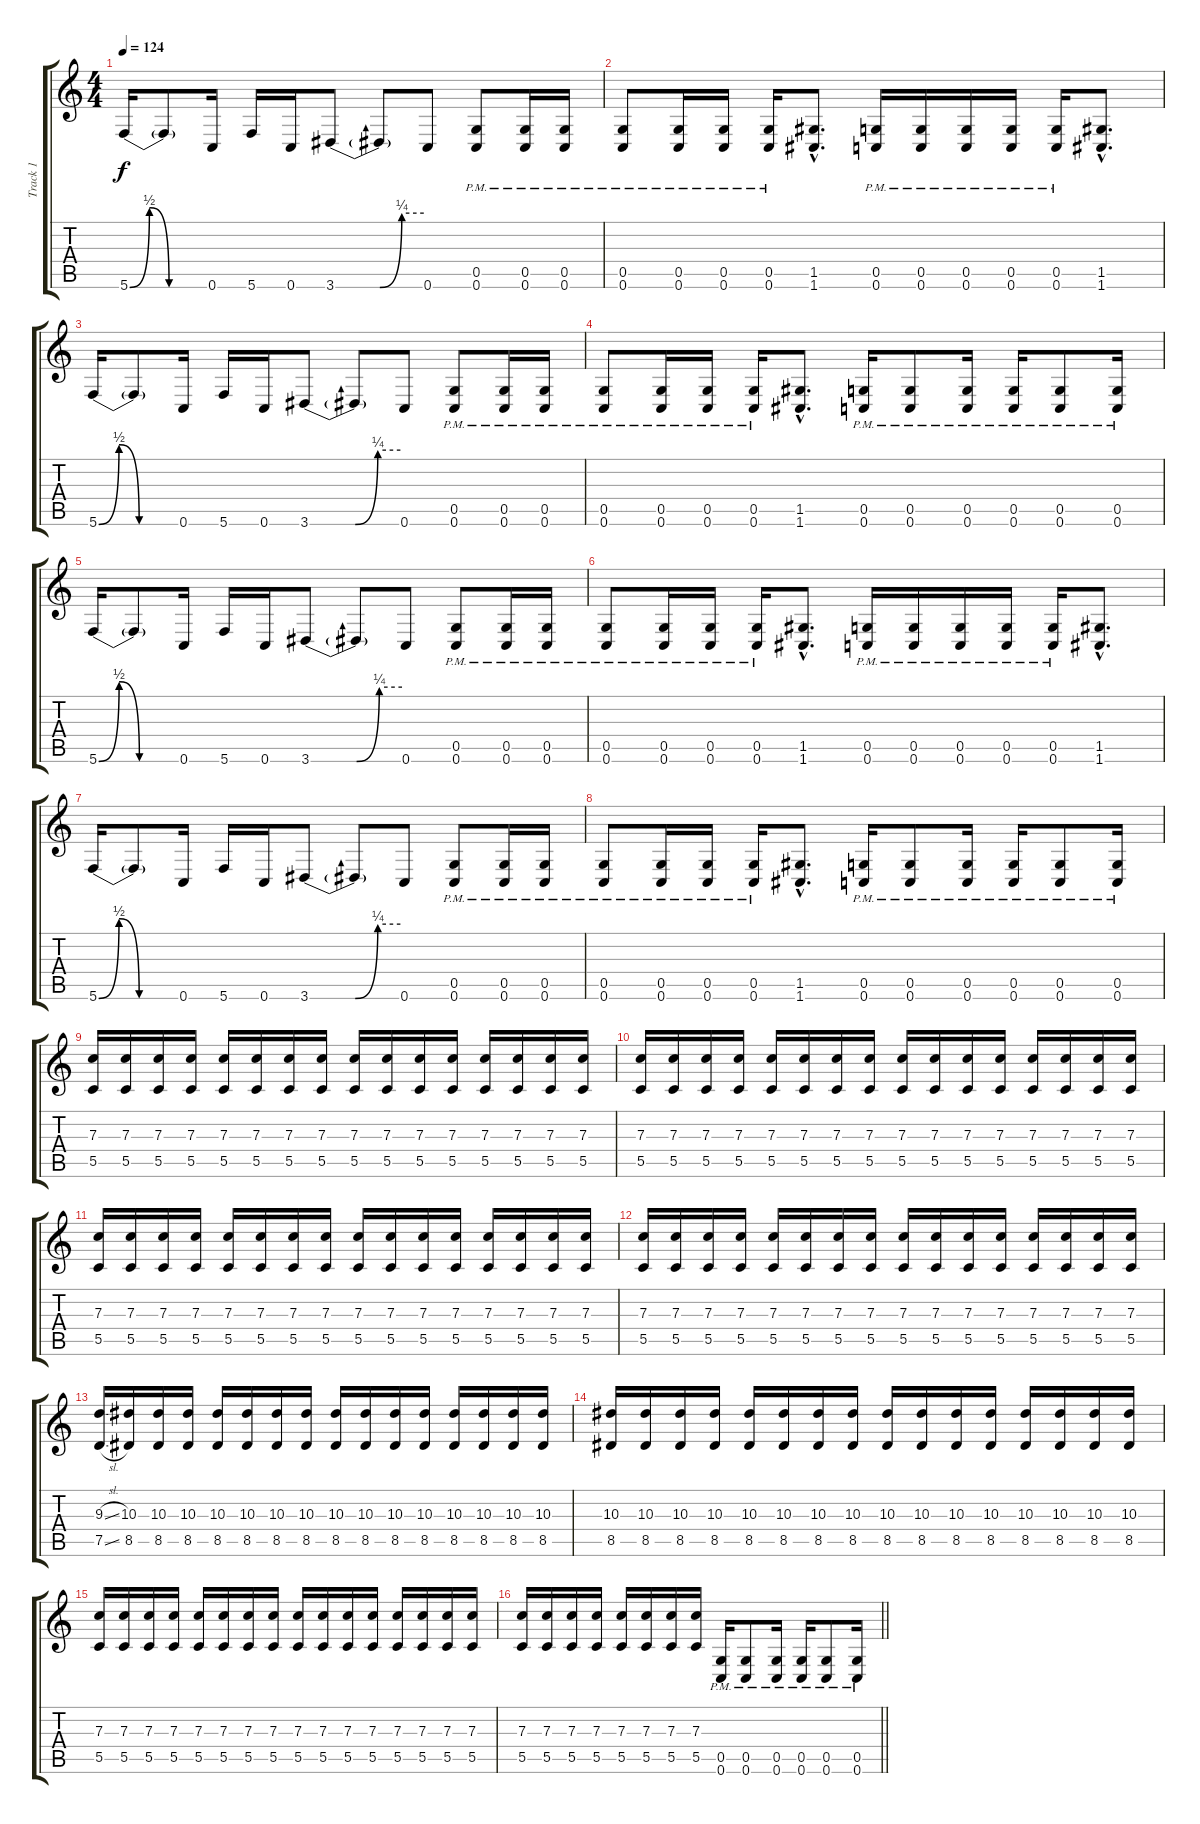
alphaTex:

\track ("Track 1" "Track 1") {instrument distortionguitar}
\staff {score tabs}
\tuning (D4 A3 F3 C3 G2 C2) {hide}
\ts (4 4)
\tempo 124
\clef g2
\ks c
5.6{be (custom 0 0 15 2 30 0 60 0)}.16{dy f} 5.6{t}.8 0.6.16 5.6.16 0.6.16 3.6{be (custom 0 0 30 0 45 1 60 1)}.8 3.6{t}.8 0.6.8 (0.5{pm} 0.6{pm}).8 (0.5{pm} 0.6{pm}).16 (0.5{pm} 0.6{pm}).16 |
(0.5{pm} 0.6{pm}).8 (0.5{pm} 0.6{pm}).16 (0.5{pm} 0.6{pm}).16 (0.5{pm} 0.6{pm}).16 (1.5{hac} 1.6{hac}).8{d} (0.5{pm} 0.6{pm}).16 (0.5{pm} 0.6{pm}).16 (0.5{pm} 0.6{pm}).16 (0.5{pm} 0.6{pm}).16 (0.5{pm} 0.6{pm}).16 (1.5{hac} 1.6{hac}).8{d} |
5.6{be (custom 0 0 15 2 30 0 60 0)}.16 5.6{t}.8 0.6.16 5.6.16 0.6.16 3.6{be (custom 0 0 30 0 45 1 60 1)}.8 3.6{t}.8 0.6.8 (0.5{pm} 0.6{pm}).8 (0.5{pm} 0.6{pm}).16 (0.5{pm} 0.6{pm}).16 |
(0.5{pm} 0.6{pm}).8 (0.5{pm} 0.6{pm}).16 (0.5{pm} 0.6{pm}).16 (0.5{pm} 0.6{pm}).16 (1.5{hac} 1.6{hac}).8{d} (0.5{pm} 0.6{pm}).16 (0.5{pm} 0.6{pm}).8 (0.5{pm} 0.6{pm}).16 (0.5{pm} 0.6{pm}).16 (0.5{pm} 0.6{pm}).8 (0.5{pm} 0.6{pm}).16 |
5.6{be (custom 0 0 15 2 30 0 60 0)}.16 5.6{t}.8 0.6.16 5.6.16 0.6.16 3.6{be (custom 0 0 30 0 45 1 60 1)}.8 3.6{t}.8 0.6.8 (0.5{pm} 0.6{pm}).8 (0.5{pm} 0.6{pm}).16 (0.5{pm} 0.6{pm}).16 |
(0.5{pm} 0.6{pm}).8 (0.5{pm} 0.6{pm}).16 (0.5{pm} 0.6{pm}).16 (0.5{pm} 0.6{pm}).16 (1.5{hac} 1.6{hac}).8{d} (0.5{pm} 0.6{pm}).16 (0.5{pm} 0.6{pm}).16 (0.5{pm} 0.6{pm}).16 (0.5{pm} 0.6{pm}).16 (0.5{pm} 0.6{pm}).16 (1.5{hac} 1.6{hac}).8{d} |
5.6{be (custom 0 0 15 2 30 0 60 0)}.16 5.6{t}.8 0.6.16 5.6.16 0.6.16 3.6{be (custom 0 0 30 0 45 1 60 1)}.8 3.6{t}.8 0.6.8 (0.5{pm} 0.6{pm}).8 (0.5{pm} 0.6{pm}).16 (0.5{pm} 0.6{pm}).16 |
(0.5{pm} 0.6{pm}).8 (0.5{pm} 0.6{pm}).16 (0.5{pm} 0.6{pm}).16 (0.5{pm} 0.6{pm}).16 (1.5{hac} 1.6{hac}).8{d} (0.5{pm} 0.6{pm}).16 (0.5{pm} 0.6{pm}).8 (0.5{pm} 0.6{pm}).16 (0.5{pm} 0.6{pm}).16 (0.5{pm} 0.6{pm}).8 (0.5{pm} 0.6{pm}).16 |
(7.3 5.5).16 (7.3 5.5).16 (7.3 5.5).16 (7.3 5.5).16 (7.3 5.5).16 (7.3 5.5).16 (7.3 5.5).16 (7.3 5.5).16 (7.3 5.5).16 (7.3 5.5).16 (7.3 5.5).16 (7.3 5.5).16 (7.3 5.5).16 (7.3 5.5).16 (7.3 5.5).16 (7.3 5.5).16 |
(7.3 5.5).16 (7.3 5.5).16 (7.3 5.5).16 (7.3 5.5).16 (7.3 5.5).16 (7.3 5.5).16 (7.3 5.5).16 (7.3 5.5).16 (7.3 5.5).16 (7.3 5.5).16 (7.3 5.5).16 (7.3 5.5).16 (7.3 5.5).16 (7.3 5.5).16 (7.3 5.5).16 (7.3 5.5).16 |
(7.3 5.5).16 (7.3 5.5).16 (7.3 5.5).16 (7.3 5.5).16 (7.3 5.5).16 (7.3 5.5).16 (7.3 5.5).16 (7.3 5.5).16 (7.3 5.5).16 (7.3 5.5).16 (7.3 5.5).16 (7.3 5.5).16 (7.3 5.5).16 (7.3 5.5).16 (7.3 5.5).16 (7.3 5.5).16 |
(7.3 5.5).16 (7.3 5.5).16 (7.3 5.5).16 (7.3 5.5).16 (7.3 5.5).16 (7.3 5.5).16 (7.3 5.5).16 (7.3 5.5).16 (7.3 5.5).16 (7.3 5.5).16 (7.3 5.5).16 (7.3 5.5).16 (7.3 5.5).16 (7.3 5.5).16 (7.3 5.5).16 (7.3 5.5).16 |
(9.3{sl} 7.5{sl}).16 (10.3 8.5).16 (10.3 8.5).16 (10.3 8.5).16 (10.3 8.5).16 (10.3 8.5).16 (10.3 8.5).16 (10.3 8.5).16 (10.3 8.5).16 (10.3 8.5).16 (10.3 8.5).16 (10.3 8.5).16 (10.3 8.5).16 (10.3 8.5).16 (10.3 8.5).16 (10.3 8.5).16 |
(10.3 8.5).16 (10.3 8.5).16 (10.3 8.5).16 (10.3 8.5).16 (10.3 8.5).16 (10.3 8.5).16 (10.3 8.5).16 (10.3 8.5).16 (10.3 8.5).16 (10.3 8.5).16 (10.3 8.5).16 (10.3 8.5).16 (10.3 8.5).16 (10.3 8.5).16 (10.3 8.5).16 (10.3 8.5).16 |
(7.3 5.5).16 (7.3 5.5).16 (7.3 5.5).16 (7.3 5.5).16 (7.3 5.5).16 (7.3 5.5).16 (7.3 5.5).16 (7.3 5.5).16 (7.3 5.5).16 (7.3 5.5).16 (7.3 5.5).16 (7.3 5.5).16 (7.3 5.5).16 (7.3 5.5).16 (7.3 5.5).16 (7.3 5.5).16 |
\barLineRight lightlight
(7.3 5.5).16 (7.3 5.5).16 (7.3 5.5).16 (7.3 5.5).16 (7.3 5.5).16 (7.3 5.5).16 (7.3 5.5).16 (7.3 5.5).16 (0.5{pm} 0.6).16 (0.5{pm} 0.6{pm}).8 (0.5{pm} 0.6).16 (0.5{pm} 0.6).16 (0.5{pm} 0.6{pm}).8 (0.5{pm} 0.6).16
